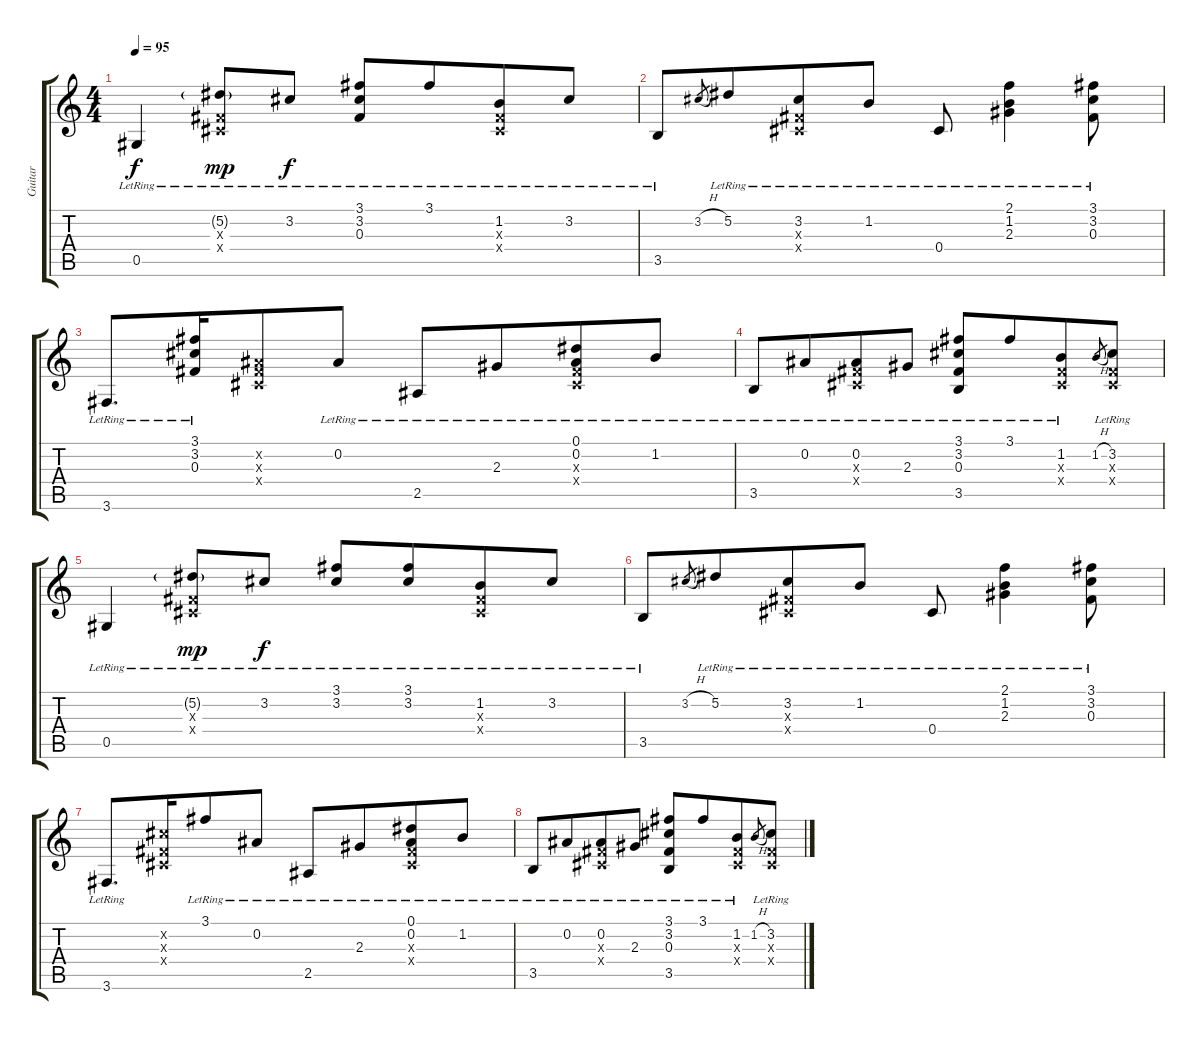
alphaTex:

\track ("Guitar" "Guitar") {instrument acousticguitarsteel}
\staff {score tabs}
\tuning (Eb4 Bb3 Gb3 Db3 Ab2 Eb2) {hide}
\ts (4 4)
\tempo 95
\clef g2
\ks c
0.5{lr}.4{dy f} (5.2{g lr} 0.3{x} 0.4{x}).8{dy mp} 3.2{lr}.8{dy f} (3.1{lr} 3.2{lr} 0.3{lr}).8 3.1{lr}.8{beam merge} (1.2{lr} 0.3{x} 0.4{x}).8 3.2{lr}.8 |
3.5{lr}.8 3.2{h}.8{gr} 5.2{lr}.8{beam merge} (3.2{lr} 0.3{x} 0.4{x}).8 1.2{lr}.8 0.4{lr}.8 (2.1{lr} 1.2{lr} 2.3{lr}).4 (3.1{lr} 3.2{lr} 0.3{lr}).8 |
3.6{lr}.8{d} (3.1{lr} 3.2{lr} 0.3{lr}).16{beam merge} (0.2{x} 0.3{x} 0.4{x}).8 0.2{lr}.8 2.5{lr}.8 2.3{lr}.8{beam merge} (0.1{lr} 0.2{lr} 0.3{x} 0.4{x}).8 1.2{lr}.8 |
3.5{lr}.8 0.2{lr}.8{beam merge} (0.2{lr} 0.3{x} 0.4{x}).8 2.3{lr}.8 (3.1{lr} 3.2{lr} 0.3{lr} 3.5{lr}).8 3.1{lr}.8{beam merge} (1.2{lr} 0.3{x} 0.4{x}).8 1.2{h}.8{gr} (3.2{lr} 0.3{x} 0.4{x}).8 |
0.5{lr}.4 (5.2{g lr} 0.3{x} 0.4{x}).8{dy mp} 3.2{lr}.8{dy f} (3.1{lr} 3.2{lr}).8 (3.1{lr} 3.2).8{beam merge} (1.2{lr} 0.3{x} 0.4{x}).8 3.2{lr}.8 |
3.5{lr}.8 3.2{h}.8{gr} 5.2{lr}.8{beam merge} (3.2{lr} 0.3{x} 0.4{x}).8 1.2{lr}.8 0.4{lr}.8 (2.1{lr} 1.2{lr} 2.3{lr}).4 (3.1{lr} 3.2{lr} 0.3{lr}).8 |
3.6{lr}.8{d} (3.2{x} 0.3{x} 0.4{x}).16{beam merge} 3.1{lr}.8 0.2{lr}.8 2.5{lr}.8 2.3{lr}.8{beam merge} (0.1{lr} 0.2{lr} 0.3{x} 0.4{x}).8 1.2{lr}.8 |
3.5{lr}.8 0.2{lr}.8{beam merge} (0.2{lr} 0.3{x} 0.4{x}).8 2.3{lr}.8 (3.1{lr} 3.2{lr} 0.3{lr} 3.5{lr}).8 3.1{lr}.8{beam merge} (1.2{lr} 0.3{x} 0.4{x}).8 1.2{h}.8{gr} (3.2{lr} 0.3{x} 0.4{x}).8
